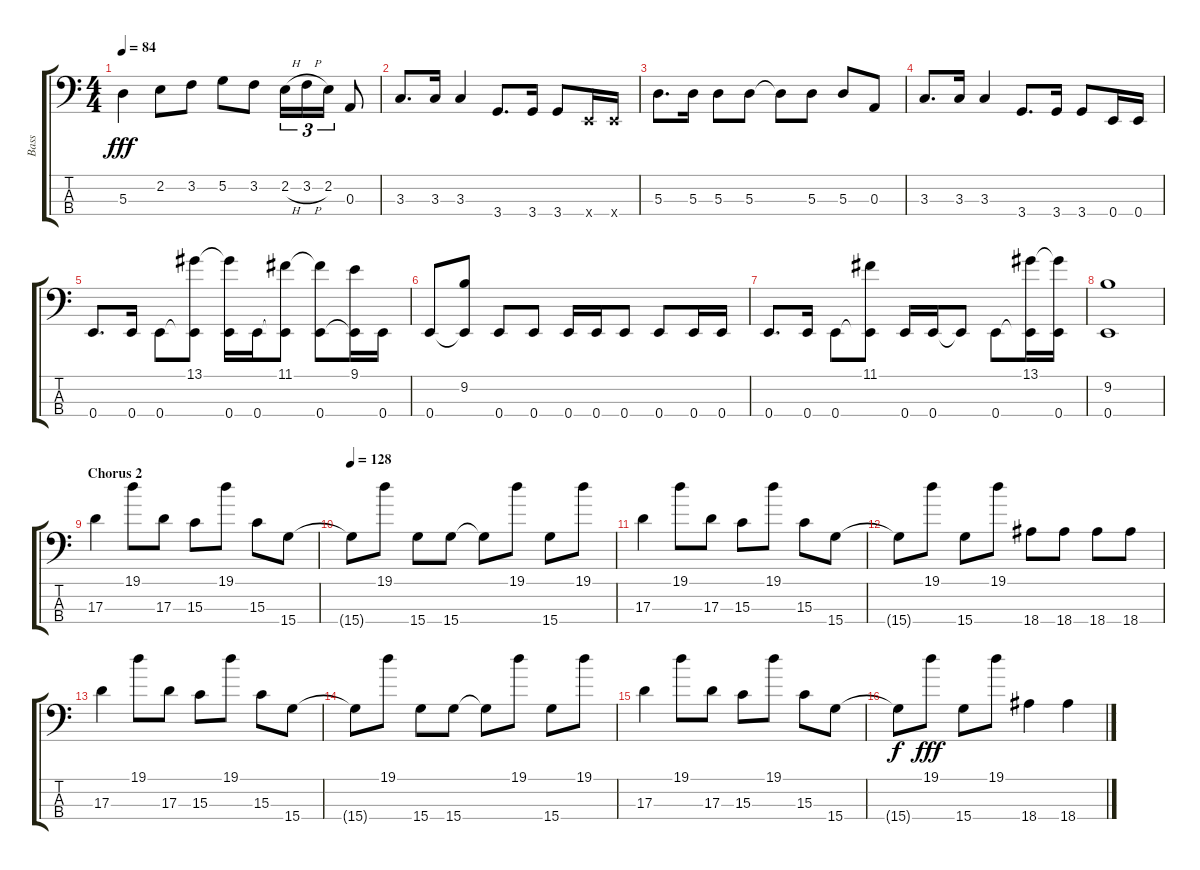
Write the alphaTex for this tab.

\track ("Bass" "Bass") {instrument electricbassfinger}
\staff {score tabs}
\tuning (G2 D2 A1 E1) {hide}
\ts (4 4)
\tempo 84
\clef f4
\ks c
5.3.4{dy fff} 2.2.8 3.2.8 5.2.8 3.2.8 2.2{h}.16{tu (3 2)} 3.2{h}.16{tu (3 2)} 2.2.16{tu (3 2)} 0.3.8 |
3.3.8{d} 3.3.16 3.3.4 3.4.8{d} 3.4.16 3.4.8 0.4{x}.16 0.4{x}.16 |
5.3.8{d} 5.3.16 5.3.8 5.3.8 5.3{t}.8 5.3.8 5.3.8 0.3.8 |
3.3.8{d} 3.3.16 3.3.4 3.4.8{d} 3.4.16 3.4.8 0.4.16 0.4.16 |
0.4.8{d} 0.4.16 0.4.8 (13.1 0.4{t}).8 (13.1{t} 0.4).16 0.4.16 (11.1 0.4{t}).8 (11.1{t} 0.4).8 (9.1 0.4{t}).16 0.4.16 |
0.4.8 (9.2 0.4{t}).8 0.4.8 0.4.8 0.4.16 0.4.16 0.4.8 0.4.8 0.4.16 0.4.16 |
0.4.8{d} 0.4.16 0.4.8 (11.1 0.4{t}).8 0.4.16 0.4.16 0.4{t}.8 0.4.8 (13.1 0.4{t}).16 (13.1{t} 0.4).16 |
(9.2 0.4).1 |
\section ("" "Chorus 2")
17.3.4 19.1.8 17.3.8 15.3.8 19.1.8 15.3.8 15.4.8 |
\tempo 128
15.4{t}.8 19.1.8 15.4.8 15.4.8 15.4{t}.8 19.1.8 15.4.8 19.1.8 |
17.3.4 19.1.8 17.3.8 15.3.8 19.1.8 15.3.8 15.4.8 |
15.4{t}.8 19.1.8 15.4.8 19.1.8 18.4.8 18.4.8 18.4.8 18.4.8 |
17.3.4 19.1.8 17.3.8 15.3.8 19.1.8 15.3.8 15.4.8 |
15.4{t}.8 19.1.8 15.4.8 15.4.8 15.4{t}.8 19.1.8 15.4.8 19.1.8 |
17.3.4 19.1.8 17.3.8 15.3.8 19.1.8 15.3.8 15.4.8 |
15.4{t}.8{dy f} 19.1.8{dy fff} 15.4.8 19.1.8 18.4.4 18.4.4
